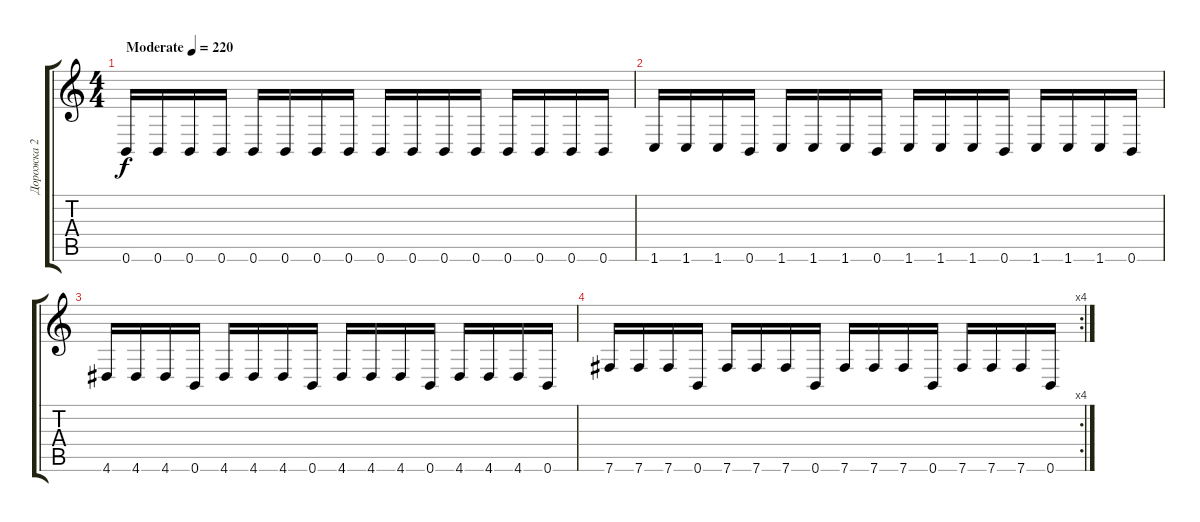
\track ("Дорожка 2" "Дорожка 2") {instrument overdrivenguitar}
\staff {score tabs}
\tuning (B3 Gb3 D3 A2 E2 B1) {hide}
\ts (4 4)
\tempo (220 "Moderate")
\clef g2
\ks c
0.6.16{dy f instrument overdrivenguitar} 0.6.16 0.6.16 0.6.16 0.6.16 0.6.16 0.6.16 0.6.16 0.6.16 0.6.16 0.6.16 0.6.16 0.6.16 0.6.16 0.6.16 0.6.16 |
1.6.16 1.6.16 1.6.16 0.6.16 1.6.16 1.6.16 1.6.16 0.6.16 1.6.16 1.6.16 1.6.16 0.6.16 1.6.16 1.6.16 1.6.16 0.6.16 |
4.6.16 4.6.16 4.6.16 0.6.16 4.6.16 4.6.16 4.6.16 0.6.16 4.6.16 4.6.16 4.6.16 0.6.16 4.6.16 4.6.16 4.6.16 0.6.16 |
\rc 4
7.6.16 7.6.16 7.6.16 0.6.16 7.6.16 7.6.16 7.6.16 0.6.16 7.6.16 7.6.16 7.6.16 0.6.16 7.6.16 7.6.16 7.6.16 0.6.16
